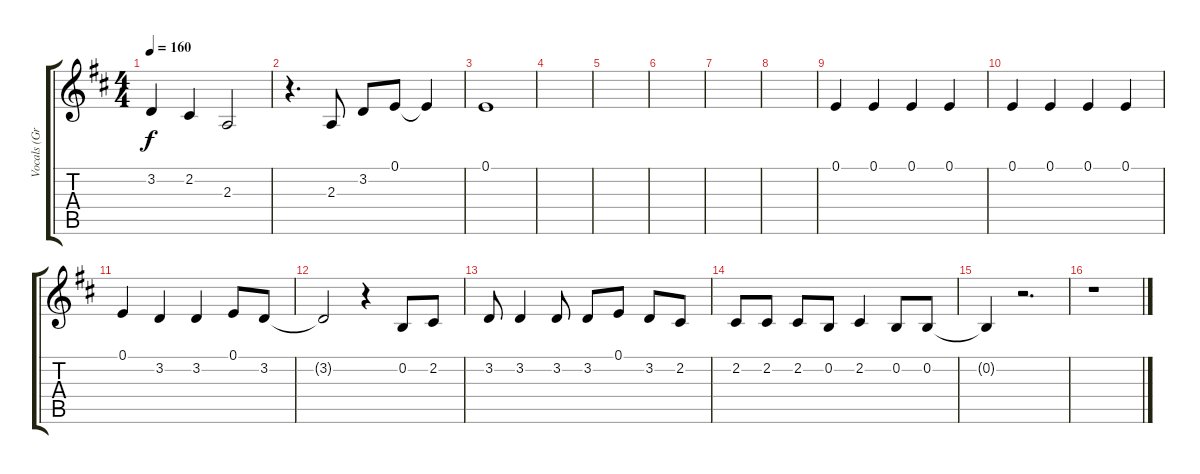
\track ("Vocals (Greg Graffin)" "Vocals (Gr") {instrument oboe}
\staff {score tabs}
\tuning (E4 B3 G3 D3 A2 E2) {hide}
\ts (4 4)
\tempo 160
\clef g2
\ks d
3.2.4{dy f} 2.2.4 2.3.2 |
r.4{d} 2.3.8 3.2.8 0.1.8 0.1{t}.4 |
0.1.1 |
|
|
|
|
|
0.1.4 0.1.4 0.1.4 0.1.4 |
0.1.4 0.1.4 0.1.4 0.1.4 |
0.1.4 3.2.4 3.2.4 0.1.8 3.2.8 |
3.2{t}.2 r.4 0.2.8 2.2.8 |
3.2.8 3.2.4 3.2.8 3.2.8 0.1.8 3.2.8 2.2.8 |
2.2.8 2.2.8 2.2.8 0.2.8 2.2.4 0.2.8 0.2.8 |
0.2{t}.4 r.2{d} |
r.1
